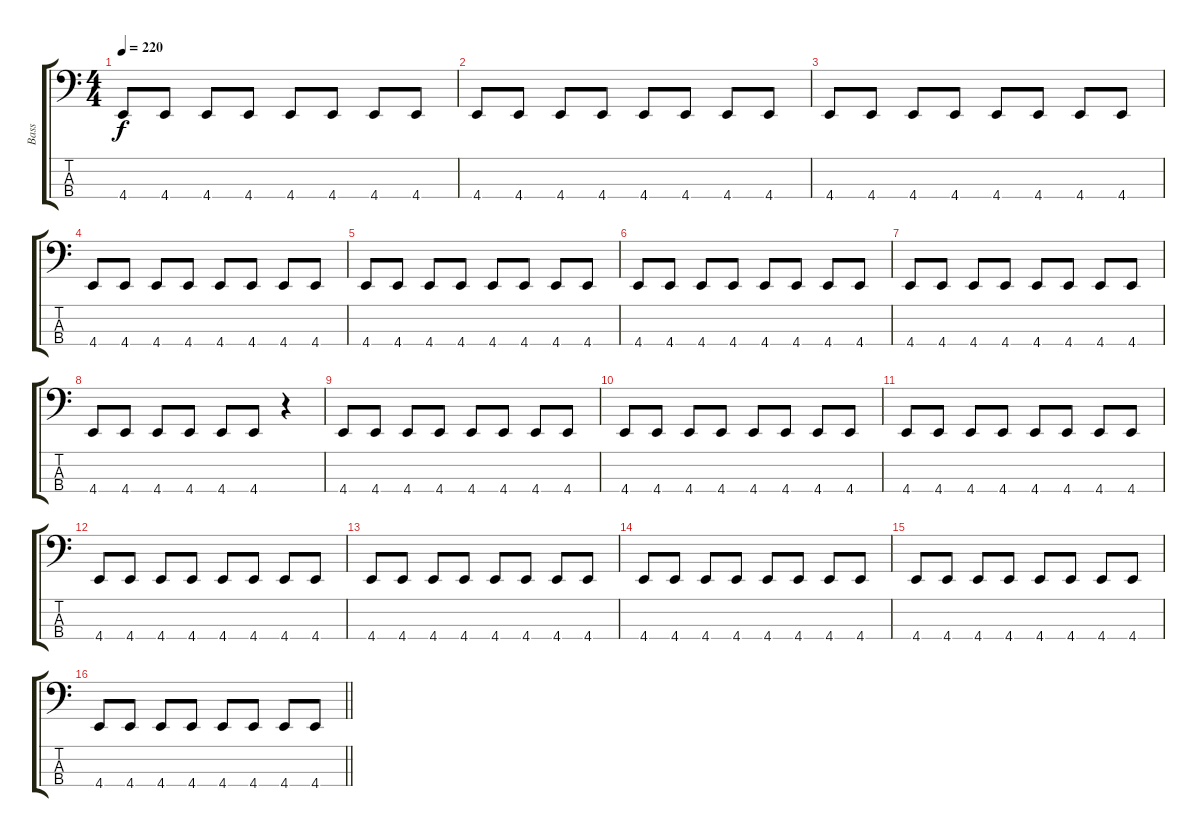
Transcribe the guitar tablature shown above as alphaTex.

\track ("Bass" "Bass") {instrument electricbasspick}
\staff {score tabs}
\tuning (Eb2 Bb1 F1 C1) {hide}
\ts (4 4)
\tempo 220
\clef f4
\ks c
4.4.8{dy f} 4.4.8 4.4.8 4.4.8 4.4.8 4.4.8 4.4.8 4.4.8 |
4.4.8 4.4.8 4.4.8 4.4.8 4.4.8 4.4.8 4.4.8 4.4.8 |
4.4.8 4.4.8 4.4.8 4.4.8 4.4.8 4.4.8 4.4.8 4.4.8 |
4.4.8 4.4.8 4.4.8 4.4.8 4.4.8 4.4.8 4.4.8 4.4.8 |
4.4.8 4.4.8 4.4.8 4.4.8 4.4.8 4.4.8 4.4.8 4.4.8 |
4.4.8 4.4.8 4.4.8 4.4.8 4.4.8 4.4.8 4.4.8 4.4.8 |
4.4.8 4.4.8 4.4.8 4.4.8 4.4.8 4.4.8 4.4.8 4.4.8 |
4.4.8 4.4.8 4.4.8 4.4.8 4.4.8 4.4.8 r.4 |
4.4.8 4.4.8 4.4.8 4.4.8 4.4.8 4.4.8 4.4.8 4.4.8 |
4.4.8 4.4.8 4.4.8 4.4.8 4.4.8 4.4.8 4.4.8 4.4.8 |
4.4.8 4.4.8 4.4.8 4.4.8 4.4.8 4.4.8 4.4.8 4.4.8 |
4.4.8 4.4.8 4.4.8 4.4.8 4.4.8 4.4.8 4.4.8 4.4.8 |
4.4.8 4.4.8 4.4.8 4.4.8 4.4.8 4.4.8 4.4.8 4.4.8 |
4.4.8 4.4.8 4.4.8 4.4.8 4.4.8 4.4.8 4.4.8 4.4.8 |
4.4.8 4.4.8 4.4.8 4.4.8 4.4.8 4.4.8 4.4.8 4.4.8 |
\barLineRight lightlight
4.4.8 4.4.8 4.4.8 4.4.8 4.4.8 4.4.8 4.4.8 4.4.8
